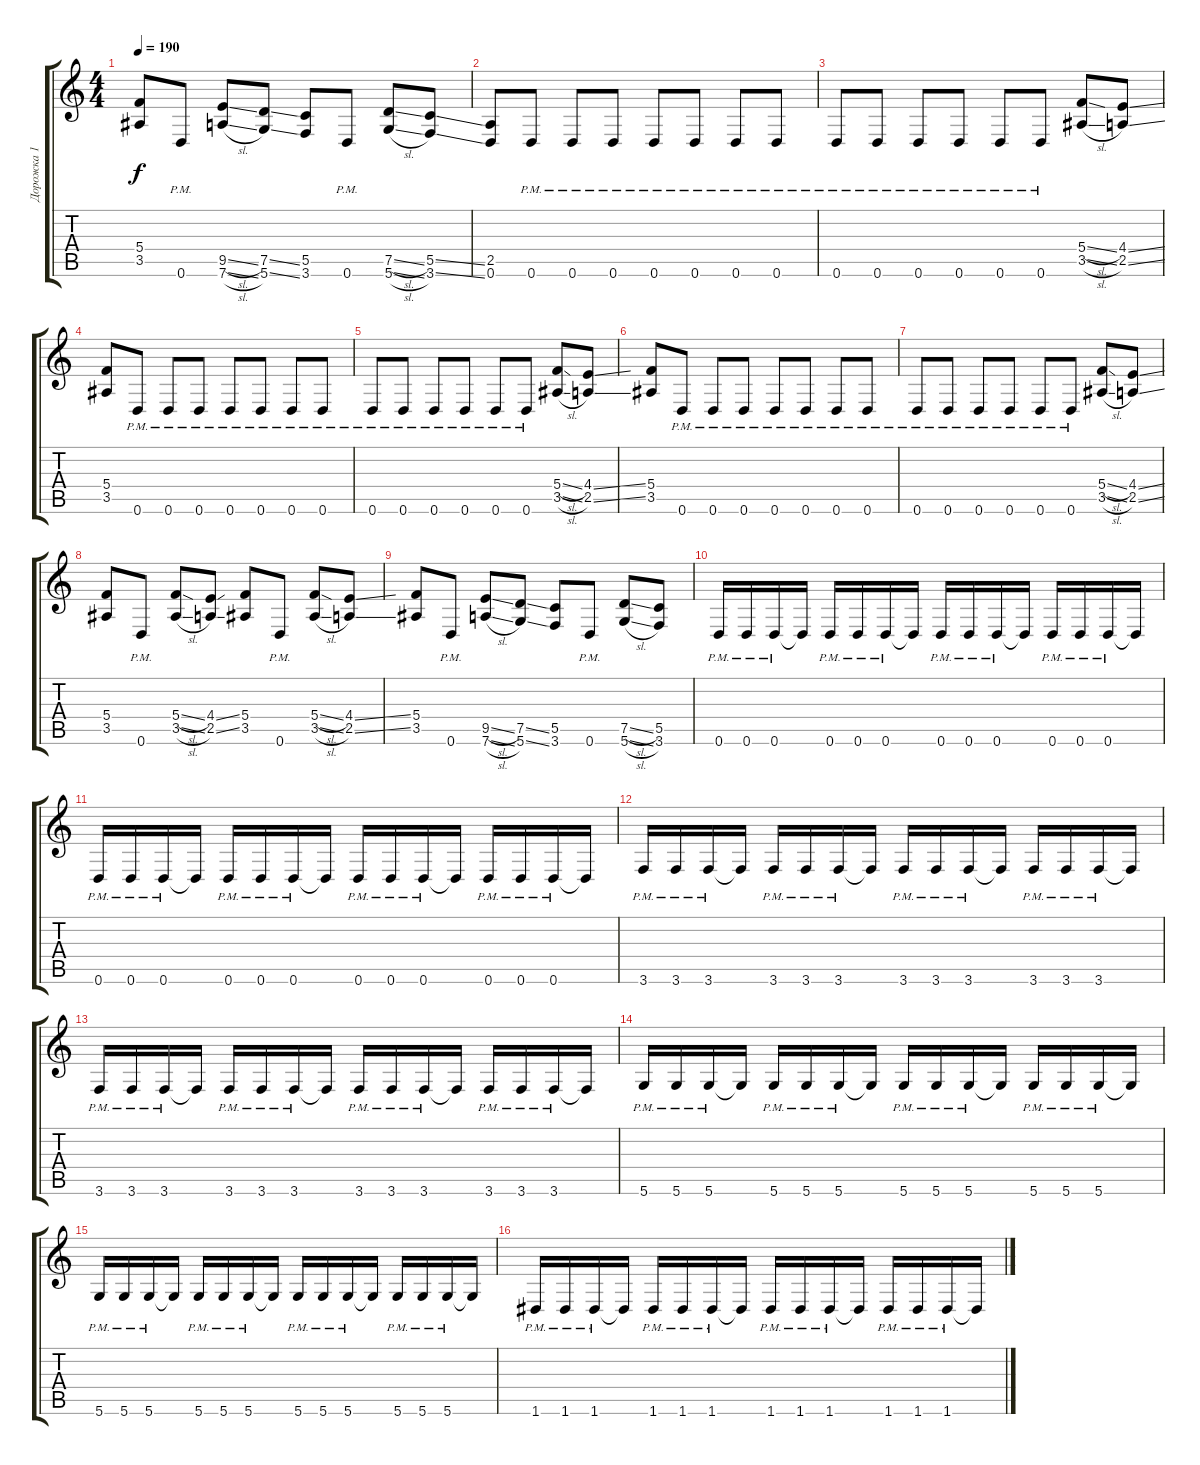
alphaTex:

\track ("Дорожка 1" "Дорожка 1") {instrument distortionguitar}
\staff {score tabs}
\tuning (D4 A3 F3 C3 G2 D2) {hide}
\ts (4 4)
\tempo 190
\clef g2
\ks c
(5.4 3.5).8{dy f} 0.6{pm}.8 (9.5{sl} 7.6{sl}).8 (7.5{ss} 5.6{ss}).8 (5.5 3.6).8 0.6{pm}.8 (7.5{sl} 5.6{sl}).8 (5.5{ss} 3.6{ss}).8 |
(2.5 0.6).8 0.6{pm}.8 0.6{pm}.8 0.6{pm}.8 0.6{pm}.8 0.6{pm}.8 0.6{pm}.8 0.6{pm}.8 |
0.6{pm}.8 0.6{pm}.8 0.6{pm}.8 0.6{pm}.8 0.6{pm}.8 0.6{pm}.8 (5.4{sl} 3.5{sl}).8 (4.4{ss} 2.5{ss}).8 |
(5.4 3.5).8 0.6{pm}.8 0.6{pm}.8 0.6{pm}.8 0.6{pm}.8 0.6{pm}.8 0.6{pm}.8 0.6{pm}.8 |
0.6{pm}.8 0.6{pm}.8 0.6{pm}.8 0.6{pm}.8 0.6{pm}.8 0.6{pm}.8 (5.4{sl} 3.5{sl}).8 (4.4{ss} 2.5{ss}).8 |
(5.4 3.5).8 0.6{pm}.8 0.6{pm}.8 0.6{pm}.8 0.6{pm}.8 0.6{pm}.8 0.6{pm}.8 0.6{pm}.8 |
0.6{pm}.8 0.6{pm}.8 0.6{pm}.8 0.6{pm}.8 0.6{pm}.8 0.6{pm}.8 (5.4{sl} 3.5{sl}).8 (4.4{ss} 2.5{ss}).8 |
(5.4 3.5).8 0.6{pm}.8 (5.4{sl} 3.5{sl}).8 (4.4{ss} 2.5{ss}).8 (5.4 3.5).8 0.6{pm}.8 (5.4{sl} 3.5{sl}).8 (4.4{ss} 2.5{ss}).8 |
(5.4 3.5).8 0.6{pm}.8 (9.5{sl} 7.6{sl}).8 (7.5{ss} 5.6{ss}).8 (5.5 3.6).8 0.6{pm}.8 (7.5{sl} 5.6{sl}).8 (5.5 3.6).8 |
0.6{pm}.16 0.6{pm}.16 0.6{pm}.16 0.6{t}.16 0.6{pm}.16 0.6{pm}.16 0.6{pm}.16 0.6{t}.16 0.6{pm}.16 0.6{pm}.16 0.6{pm}.16 0.6{t}.16 0.6{pm}.16 0.6{pm}.16 0.6{pm}.16 0.6{t}.16 |
0.6{pm}.16 0.6{pm}.16 0.6{pm}.16 0.6{t}.16 0.6{pm}.16 0.6{pm}.16 0.6{pm}.16 0.6{t}.16 0.6{pm}.16 0.6{pm}.16 0.6{pm}.16 0.6{t}.16 0.6{pm}.16 0.6{pm}.16 0.6{pm}.16 0.6{t}.16 |
3.6{pm}.16 3.6{pm}.16 3.6{pm}.16 3.6{t}.16 3.6{pm}.16 3.6{pm}.16 3.6{pm}.16 3.6{t}.16 3.6{pm}.16 3.6{pm}.16 3.6{pm}.16 3.6{t}.16 3.6{pm}.16 3.6{pm}.16 3.6{pm}.16 3.6{t}.16 |
3.6{pm}.16 3.6{pm}.16 3.6{pm}.16 3.6{t}.16 3.6{pm}.16 3.6{pm}.16 3.6{pm}.16 3.6{t}.16 3.6{pm}.16 3.6{pm}.16 3.6{pm}.16 3.6{t}.16 3.6{pm}.16 3.6{pm}.16 3.6{pm}.16 3.6{t}.16 |
5.6{pm}.16 5.6{pm}.16 5.6{pm}.16 5.6{t}.16 5.6{pm}.16 5.6{pm}.16 5.6{pm}.16 5.6{t}.16 5.6{pm}.16 5.6{pm}.16 5.6{pm}.16 5.6{t}.16 5.6{pm}.16 5.6{pm}.16 5.6{pm}.16 5.6{t}.16 |
5.6{pm}.16 5.6{pm}.16 5.6{pm}.16 5.6{t}.16 5.6{pm}.16 5.6{pm}.16 5.6{pm}.16 5.6{t}.16 5.6{pm}.16 5.6{pm}.16 5.6{pm}.16 5.6{t}.16 5.6{pm}.16 5.6{pm}.16 5.6{pm}.16 5.6{t}.16 |
1.6{pm}.16 1.6{pm}.16 1.6{pm}.16 1.6{t}.16 1.6{pm}.16 1.6{pm}.16 1.6{pm}.16 1.6{t}.16 1.6{pm}.16 1.6{pm}.16 1.6{pm}.16 1.6{t}.16 1.6{pm}.16 1.6{pm}.16 1.6{pm}.16 1.6{t}.16
